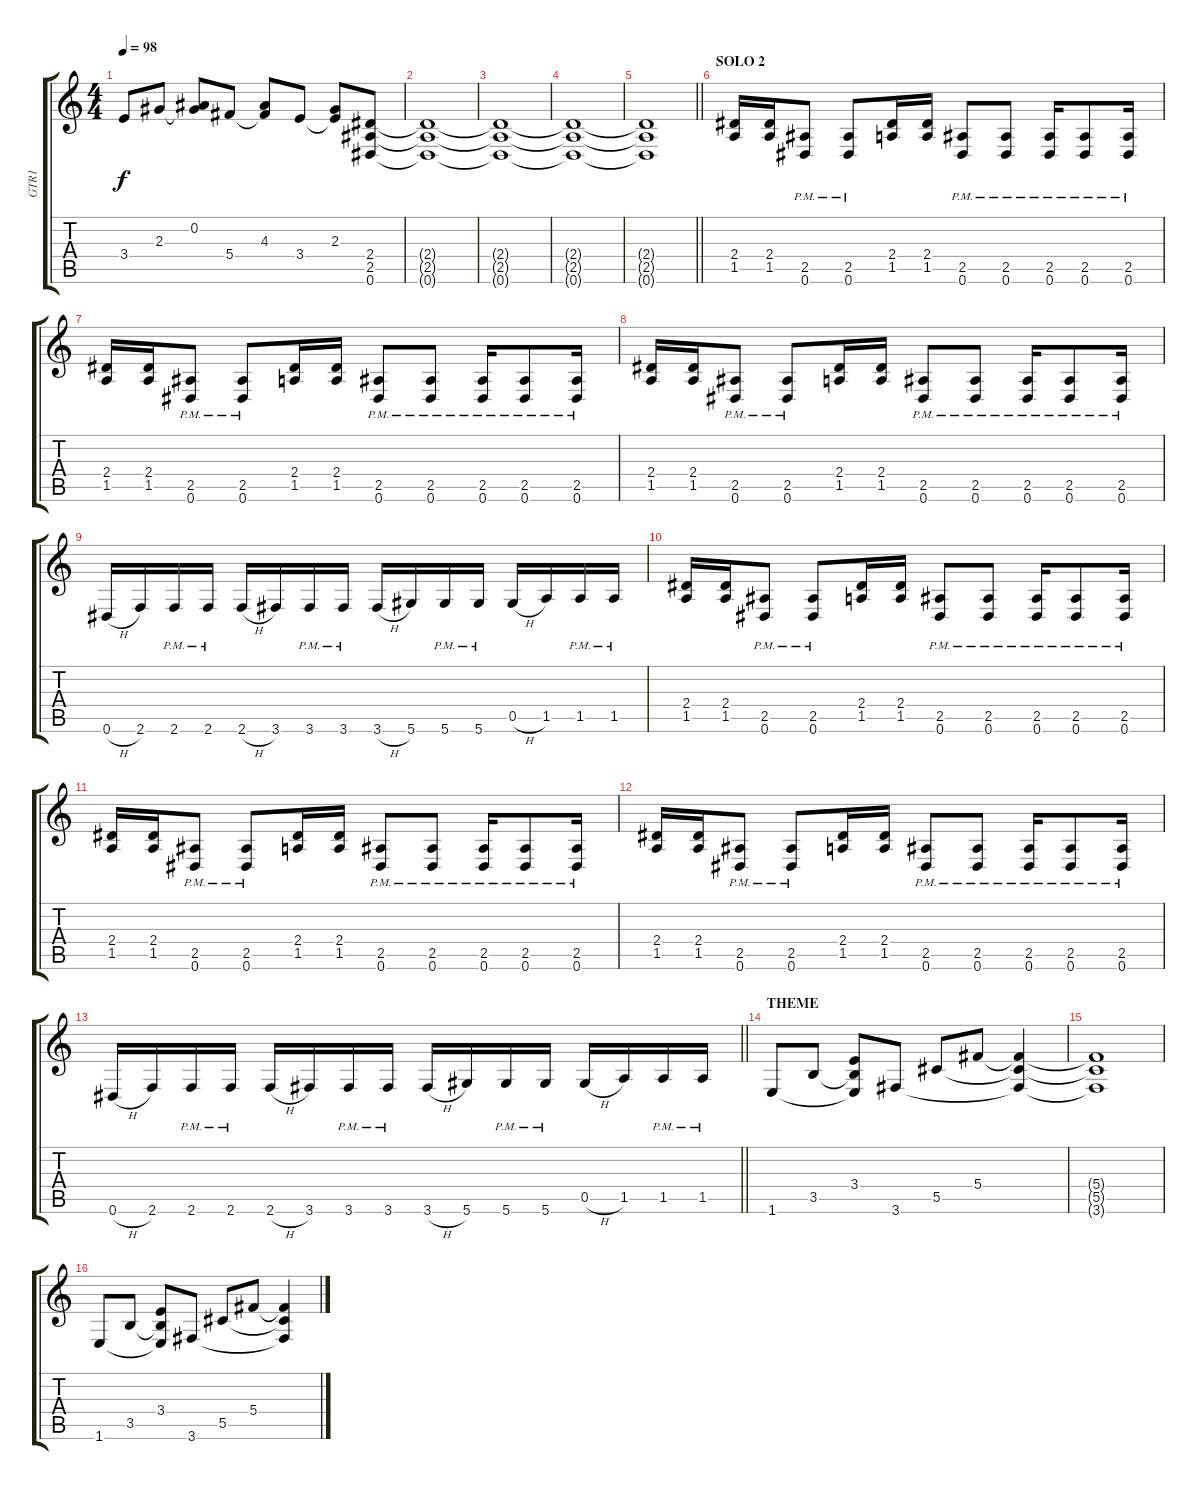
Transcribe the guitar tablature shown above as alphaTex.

\track ("GTR1" "GTR1") {instrument distortionguitar}
\staff {score tabs}
\tuning (Eb4 Bb3 Gb3 Db3 Ab2 Eb2) {hide}
\ts (4 4)
\tempo 98
\clef g2
\ks c
3.4{t}.8{dy f} 2.3.8 (0.2 2.3{t}).8 5.4.8 (4.3 5.4{t}).8 3.4.8 (2.3 3.4{t}).8 (2.4 2.5 0.6).8 |
(2.4{t} 2.5{t} 0.6{t}).1 |
(2.4{t} 2.5{t} 0.6{t}).1 |
(2.4{t} 2.5{t} 0.6{t}).1 |
\barLineRight lightlight
(2.4{t} 2.5{t} 0.6{t}).1 |
\section ("" "SOLO 2")
(2.4 1.5).16{volume 11} (2.4 1.5).16 (2.5{pm} 0.6{pm}).8 (2.5{pm} 0.6{pm}).8 (2.4 1.5).16 (2.4 1.5).16 (2.5{pm} 0.6{pm}).8 (2.5{pm} 0.6{pm}).8 (2.5{pm} 0.6{pm}).16 (2.5{pm} 0.6{pm}).8 (2.5{pm} 0.6{pm}).16 |
(2.4 1.5).16 (2.4 1.5).16 (2.5{pm} 0.6{pm}).8 (2.5{pm} 0.6{pm}).8 (2.4 1.5).16 (2.4 1.5).16 (2.5{pm} 0.6{pm}).8 (2.5{pm} 0.6{pm}).8 (2.5{pm} 0.6{pm}).16 (2.5{pm} 0.6{pm}).8 (2.5{pm} 0.6{pm}).16 |
(2.4 1.5).16 (2.4 1.5).16 (2.5{pm} 0.6{pm}).8 (2.5{pm} 0.6{pm}).8 (2.4 1.5).16 (2.4 1.5).16 (2.5{pm} 0.6{pm}).8 (2.5{pm} 0.6{pm}).8 (2.5{pm} 0.6{pm}).16 (2.5{pm} 0.6{pm}).8 (2.5{pm} 0.6{pm}).16 |
0.6{h}.16 2.6.16 2.6{pm}.16 2.6{pm}.16 2.6{h}.16 3.6.16 3.6{pm}.16 3.6{pm}.16 3.6{h}.16 5.6.16 5.6{pm}.16 5.6{pm}.16 0.5{h}.16 1.5.16 1.5{pm}.16 1.5{pm}.16 |
(2.4 1.5).16 (2.4 1.5).16 (2.5{pm} 0.6{pm}).8 (2.5{pm} 0.6{pm}).8 (2.4 1.5).16 (2.4 1.5).16 (2.5{pm} 0.6{pm}).8 (2.5{pm} 0.6{pm}).8 (2.5{pm} 0.6{pm}).16 (2.5{pm} 0.6{pm}).8 (2.5{pm} 0.6{pm}).16 |
(2.4 1.5).16 (2.4 1.5).16 (2.5{pm} 0.6{pm}).8 (2.5{pm} 0.6{pm}).8 (2.4 1.5).16 (2.4 1.5).16 (2.5{pm} 0.6{pm}).8 (2.5{pm} 0.6{pm}).8 (2.5{pm} 0.6{pm}).16 (2.5{pm} 0.6{pm}).8 (2.5{pm} 0.6{pm}).16 |
(2.4 1.5).16 (2.4 1.5).16 (2.5{pm} 0.6{pm}).8 (2.5{pm} 0.6{pm}).8 (2.4 1.5).16 (2.4 1.5).16 (2.5{pm} 0.6{pm}).8 (2.5{pm} 0.6{pm}).8 (2.5{pm} 0.6{pm}).16 (2.5{pm} 0.6{pm}).8 (2.5{pm} 0.6{pm}).16 |
\barLineRight lightlight
0.6{h}.16 2.6.16 2.6{pm}.16 2.6{pm}.16 2.6{h}.16 3.6.16 3.6{pm}.16 3.6{pm}.16 3.6{h}.16 5.6.16 5.6{pm}.16 5.6{pm}.16 0.5{h}.16 1.5.16 1.5{pm}.16 1.5{pm}.16 |
\section ("" "THEME")
1.6.8 3.5.8 (3.4 3.5{t} 1.6{t}).8 3.6.8 5.5.8 5.4.8 (5.4{t} 5.5{t} 3.6{t}).4 |
(5.4{t} 5.5{t} 3.6{t}).1 |
1.6.8 3.5.8 (3.4 3.5{t} 1.6{t}).8 3.6.8 5.5.8 5.4.8 (5.4{t} 5.5{t} 3.6{t}).4
